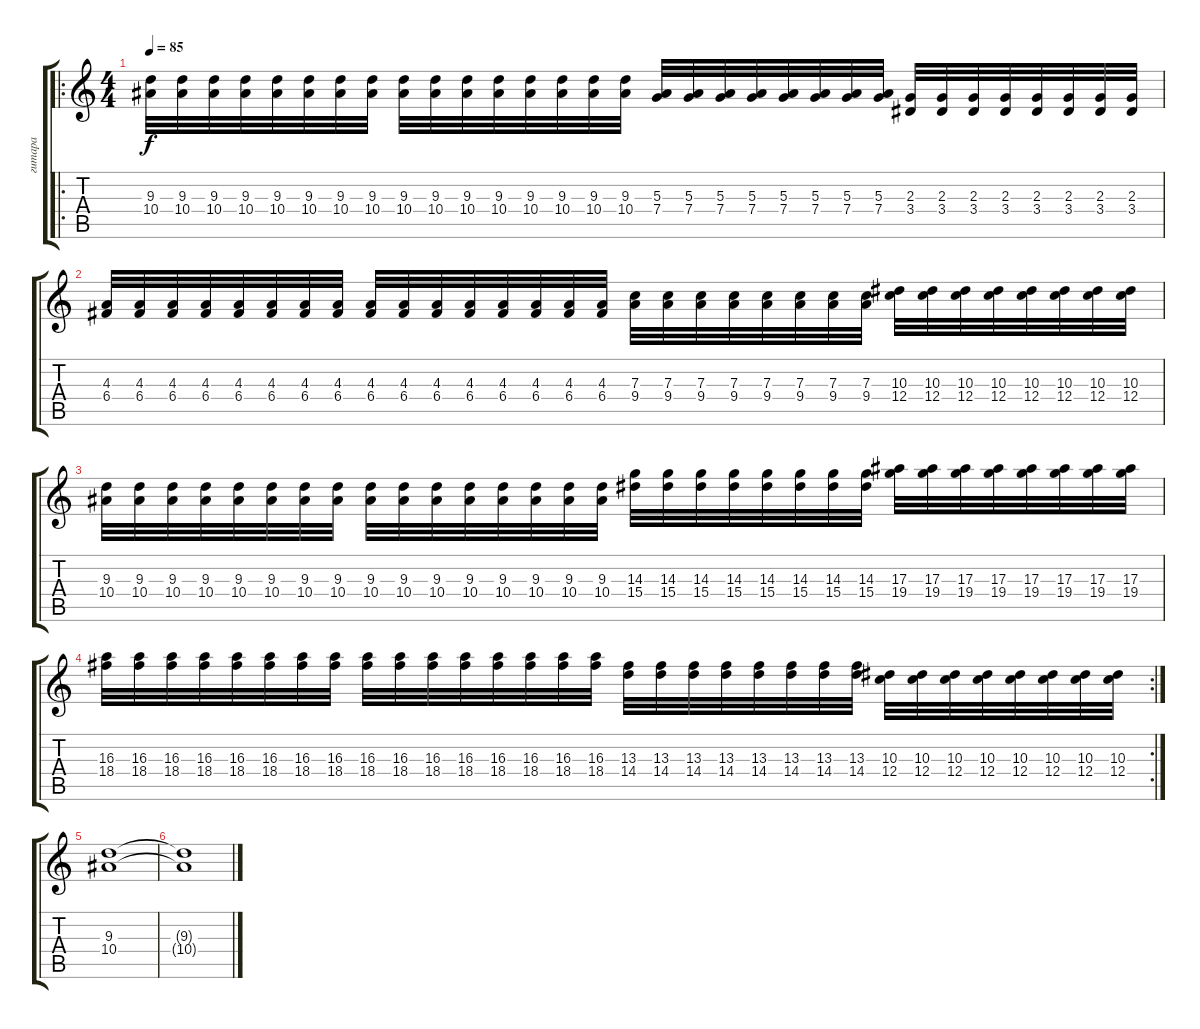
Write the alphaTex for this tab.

\track ("гитара" "гитара") {instrument electricguitarclean}
\staff {score tabs}
\tuning (D4 A3 F3 C3 G2 C2) {hide}
\ro
\ts (4 4)
\tempo 85
\clef g2
\ks c
(9.3 10.4).32{dy f} (9.3 10.4).32 (9.3 10.4).32 (9.3 10.4).32 (9.3 10.4).32 (9.3 10.4).32 (9.3 10.4).32 (9.3 10.4).32 (9.3 10.4).32 (9.3 10.4).32 (9.3 10.4).32 (9.3 10.4).32 (9.3 10.4).32 (9.3 10.4).32 (9.3 10.4).32 (9.3 10.4).32 (5.3 7.4).32 (5.3 7.4).32 (5.3 7.4).32 (5.3 7.4).32 (5.3 7.4).32 (5.3 7.4).32 (5.3 7.4).32 (5.3 7.4).32 (2.3 3.4).32 (2.3 3.4).32 (2.3 3.4).32 (2.3 3.4).32 (2.3 3.4).32 (2.3 3.4).32 (2.3 3.4).32 (2.3 3.4).32 |
(4.3 6.4).32 (4.3 6.4).32 (4.3 6.4).32 (4.3 6.4).32 (4.3 6.4).32 (4.3 6.4).32 (4.3 6.4).32 (4.3 6.4).32 (4.3 6.4).32 (4.3 6.4).32 (4.3 6.4).32 (4.3 6.4).32 (4.3 6.4).32 (4.3 6.4).32 (4.3 6.4).32 (4.3 6.4).32 (7.3 9.4).32 (7.3 9.4).32 (7.3 9.4).32 (7.3 9.4).32 (7.3 9.4).32 (7.3 9.4).32 (7.3 9.4).32 (7.3 9.4).32 (10.3 12.4).32 (10.3 12.4).32 (10.3 12.4).32 (10.3 12.4).32 (10.3 12.4).32 (10.3 12.4).32 (10.3 12.4).32 (10.3 12.4).32 |
(9.3 10.4).32 (9.3 10.4).32 (9.3 10.4).32 (9.3 10.4).32 (9.3 10.4).32 (9.3 10.4).32 (9.3 10.4).32 (9.3 10.4).32 (9.3 10.4).32 (9.3 10.4).32 (9.3 10.4).32 (9.3 10.4).32 (9.3 10.4).32 (9.3 10.4).32 (9.3 10.4).32 (9.3 10.4).32 (14.3 15.4).32 (14.3 15.4).32 (14.3 15.4).32 (14.3 15.4).32 (14.3 15.4).32 (14.3 15.4).32 (14.3 15.4).32 (14.3 15.4).32 (17.3 19.4).32 (17.3 19.4).32 (17.3 19.4).32 (17.3 19.4).32 (17.3 19.4).32 (17.3 19.4).32 (17.3 19.4).32 (17.3 19.4).32 |
\rc 2
(16.3 18.4).32 (16.3 18.4).32 (16.3 18.4).32 (16.3 18.4).32 (16.3 18.4).32 (16.3 18.4).32 (16.3 18.4).32 (16.3 18.4).32 (16.3 18.4).32 (16.3 18.4).32 (16.3 18.4).32 (16.3 18.4).32 (16.3 18.4).32 (16.3 18.4).32 (16.3 18.4).32 (16.3 18.4).32 (13.3 14.4).32 (13.3 14.4).32 (13.3 14.4).32 (13.3 14.4).32 (13.3 14.4).32 (13.3 14.4).32 (13.3 14.4).32 (13.3 14.4).32 (10.3 12.4).32 (10.3 12.4).32 (10.3 12.4).32 (10.3 12.4).32 (10.3 12.4).32 (10.3 12.4).32 (10.3 12.4).32 (10.3 12.4).32 |
(9.3 10.4).1 |
(9.3{t} 10.4{t}).1
